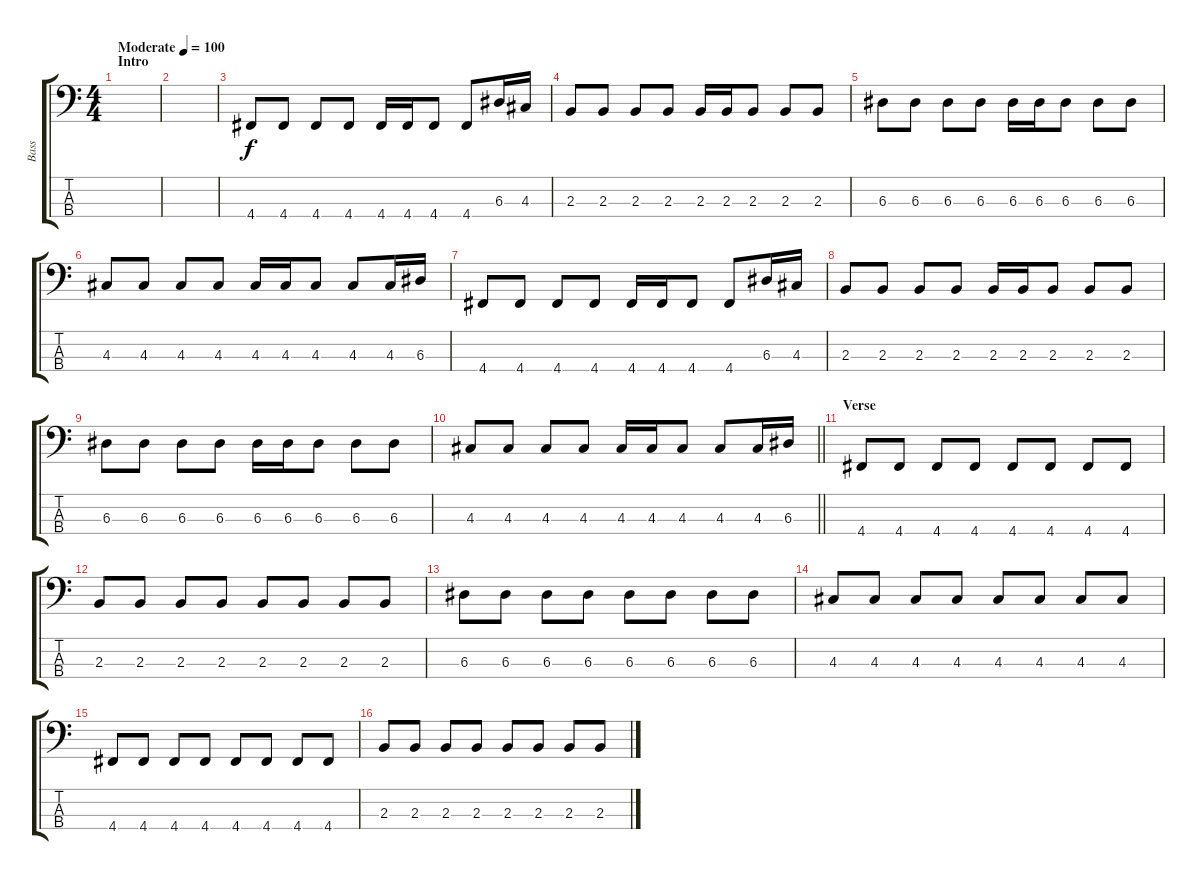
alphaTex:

\track ("Bass" "Bass") {instrument electricbasspick}
\staff {score tabs}
\tuning (G2 D2 A1 D1) {hide}
\ts (4 4)
\section ("" "Intro")
\tempo (100 "Moderate")
\clef f4
\ks c
|
|
4.4.8 4.4.8 4.4.8 4.4.8 4.4.16 4.4.16 4.4.8 4.4.8 6.3.16 4.3.16 |
2.3.8 2.3.8 2.3.8 2.3.8 2.3.16 2.3.16 2.3.8 2.3.8 2.3.8 |
6.3.8 6.3.8 6.3.8 6.3.8 6.3.16 6.3.16 6.3.8 6.3.8 6.3.8 |
4.3.8 4.3.8 4.3.8 4.3.8 4.3.16 4.3.16 4.3.8 4.3.8 4.3.16 6.3.16 |
4.4.8 4.4.8 4.4.8 4.4.8 4.4.16 4.4.16 4.4.8 4.4.8 6.3.16 4.3.16 |
2.3.8 2.3.8 2.3.8 2.3.8 2.3.16 2.3.16 2.3.8 2.3.8 2.3.8 |
6.3.8 6.3.8 6.3.8 6.3.8 6.3.16 6.3.16 6.3.8 6.3.8 6.3.8 |
\barLineRight lightlight
4.3.8 4.3.8 4.3.8 4.3.8 4.3.16 4.3.16 4.3.8 4.3.8 4.3.16 6.3.16 |
\section ("" "Verse")
4.4.8 4.4.8 4.4.8 4.4.8 4.4.8 4.4.8 4.4.8 4.4.8 |
2.3.8 2.3.8 2.3.8 2.3.8 2.3.8 2.3.8 2.3.8 2.3.8 |
6.3.8 6.3.8 6.3.8 6.3.8 6.3.8 6.3.8 6.3.8 6.3.8 |
4.3.8 4.3.8 4.3.8 4.3.8 4.3.8 4.3.8 4.3.8 4.3.8 |
4.4.8 4.4.8 4.4.8 4.4.8 4.4.8 4.4.8 4.4.8 4.4.8 |
2.3.8 2.3.8 2.3.8 2.3.8 2.3.8 2.3.8 2.3.8 2.3.8
